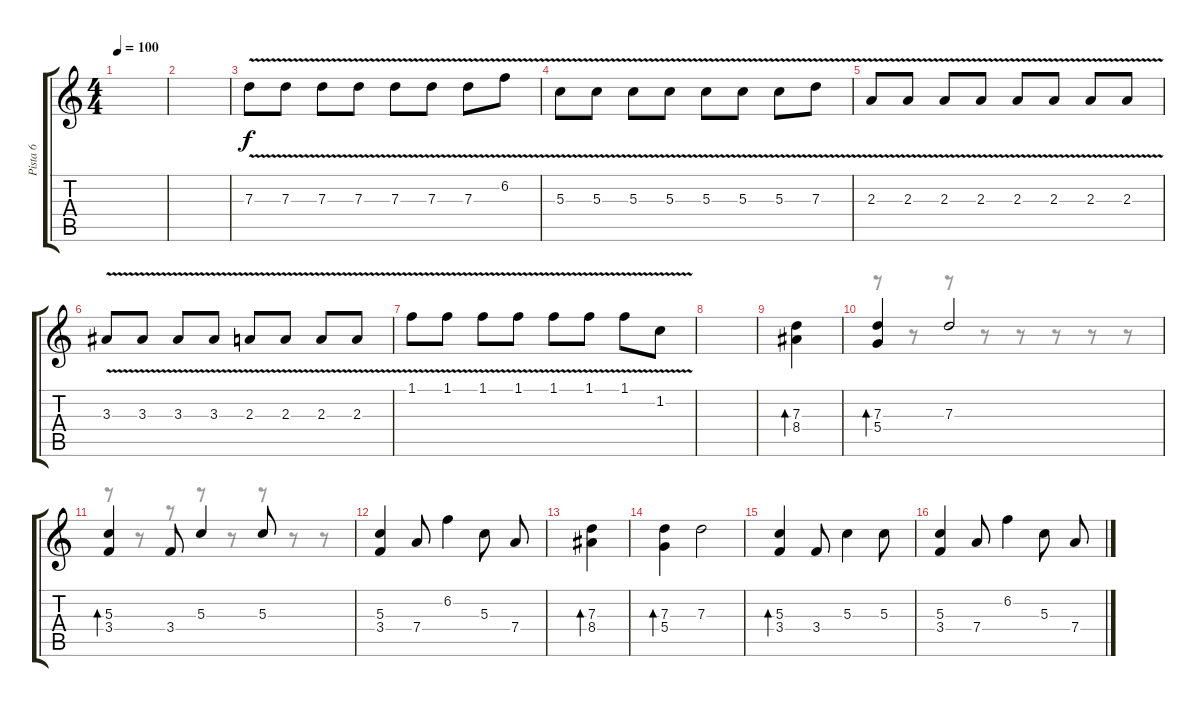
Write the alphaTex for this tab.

\track ("Pista 6" "Pista 6") {instrument electricguitarclean}
\staff {score tabs}
\tuning (E4 B3 G3 D3 A2 E2) {hide}
\voice
\ts (4 4)
\tempo 100
\clef g2
\ks c
|
|
7.3{v}.8{instrument electricguitarjazz} 7.3{v}.8 7.3{v}.8 7.3{v}.8 7.3{v}.8 7.3{v}.8 7.3{v}.8 6.2{v}.8 |
5.3{v}.8 5.3{v}.8 5.3{v}.8 5.3{v}.8 5.3{v}.8 5.3{v}.8 5.3{v}.8 7.3{v}.8 |
2.3{v}.8 2.3{v}.8 2.3{v}.8 2.3{v}.8 2.3{v}.8 2.3{v}.8 2.3{v}.8 2.3{v}.8 |
3.3{v}.8 3.3{v}.8 3.3{v}.8 3.3{v}.8 2.3{v}.8 2.3{v}.8 2.3{v}.8 2.3{v}.8 |
1.1{v}.8 1.1{v}.8 1.1{v}.8 1.1{v}.8 1.1{v}.8 1.1{v}.8 1.1{v}.8 1.2{v}.8 |
|
(7.3 8.4).4{bd 30 instrument electricguitarclean} |
(7.3 5.4).4{bd 30} 7.3.2 |
(5.3 3.4).4{bd 30} 3.4.8 5.3.4 5.3.8 |
(5.3 3.4).4 7.4.8 6.2.4 5.3.8 7.4.8 |
(7.3 8.4).4{bd 30} |
(7.3 5.4).4{bd 30} 7.3.2 |
(5.3 3.4).4{bd 30} 3.4.8 5.3.4 5.3.8 |
(5.3 3.4).4 7.4.8 6.2.4 5.3.8 7.4.8
\voice
\clef g2
\ottava regular
\simile none
\ks c
|
|
|
|
|
|
|
|
|
r.8 r.8 r.8 r.8 r.8 r.8 r.8 r.8 |
r.8 r.8 r.8 r.8 r.8 r.8 r.8 r.8 |
|
|
|
|
